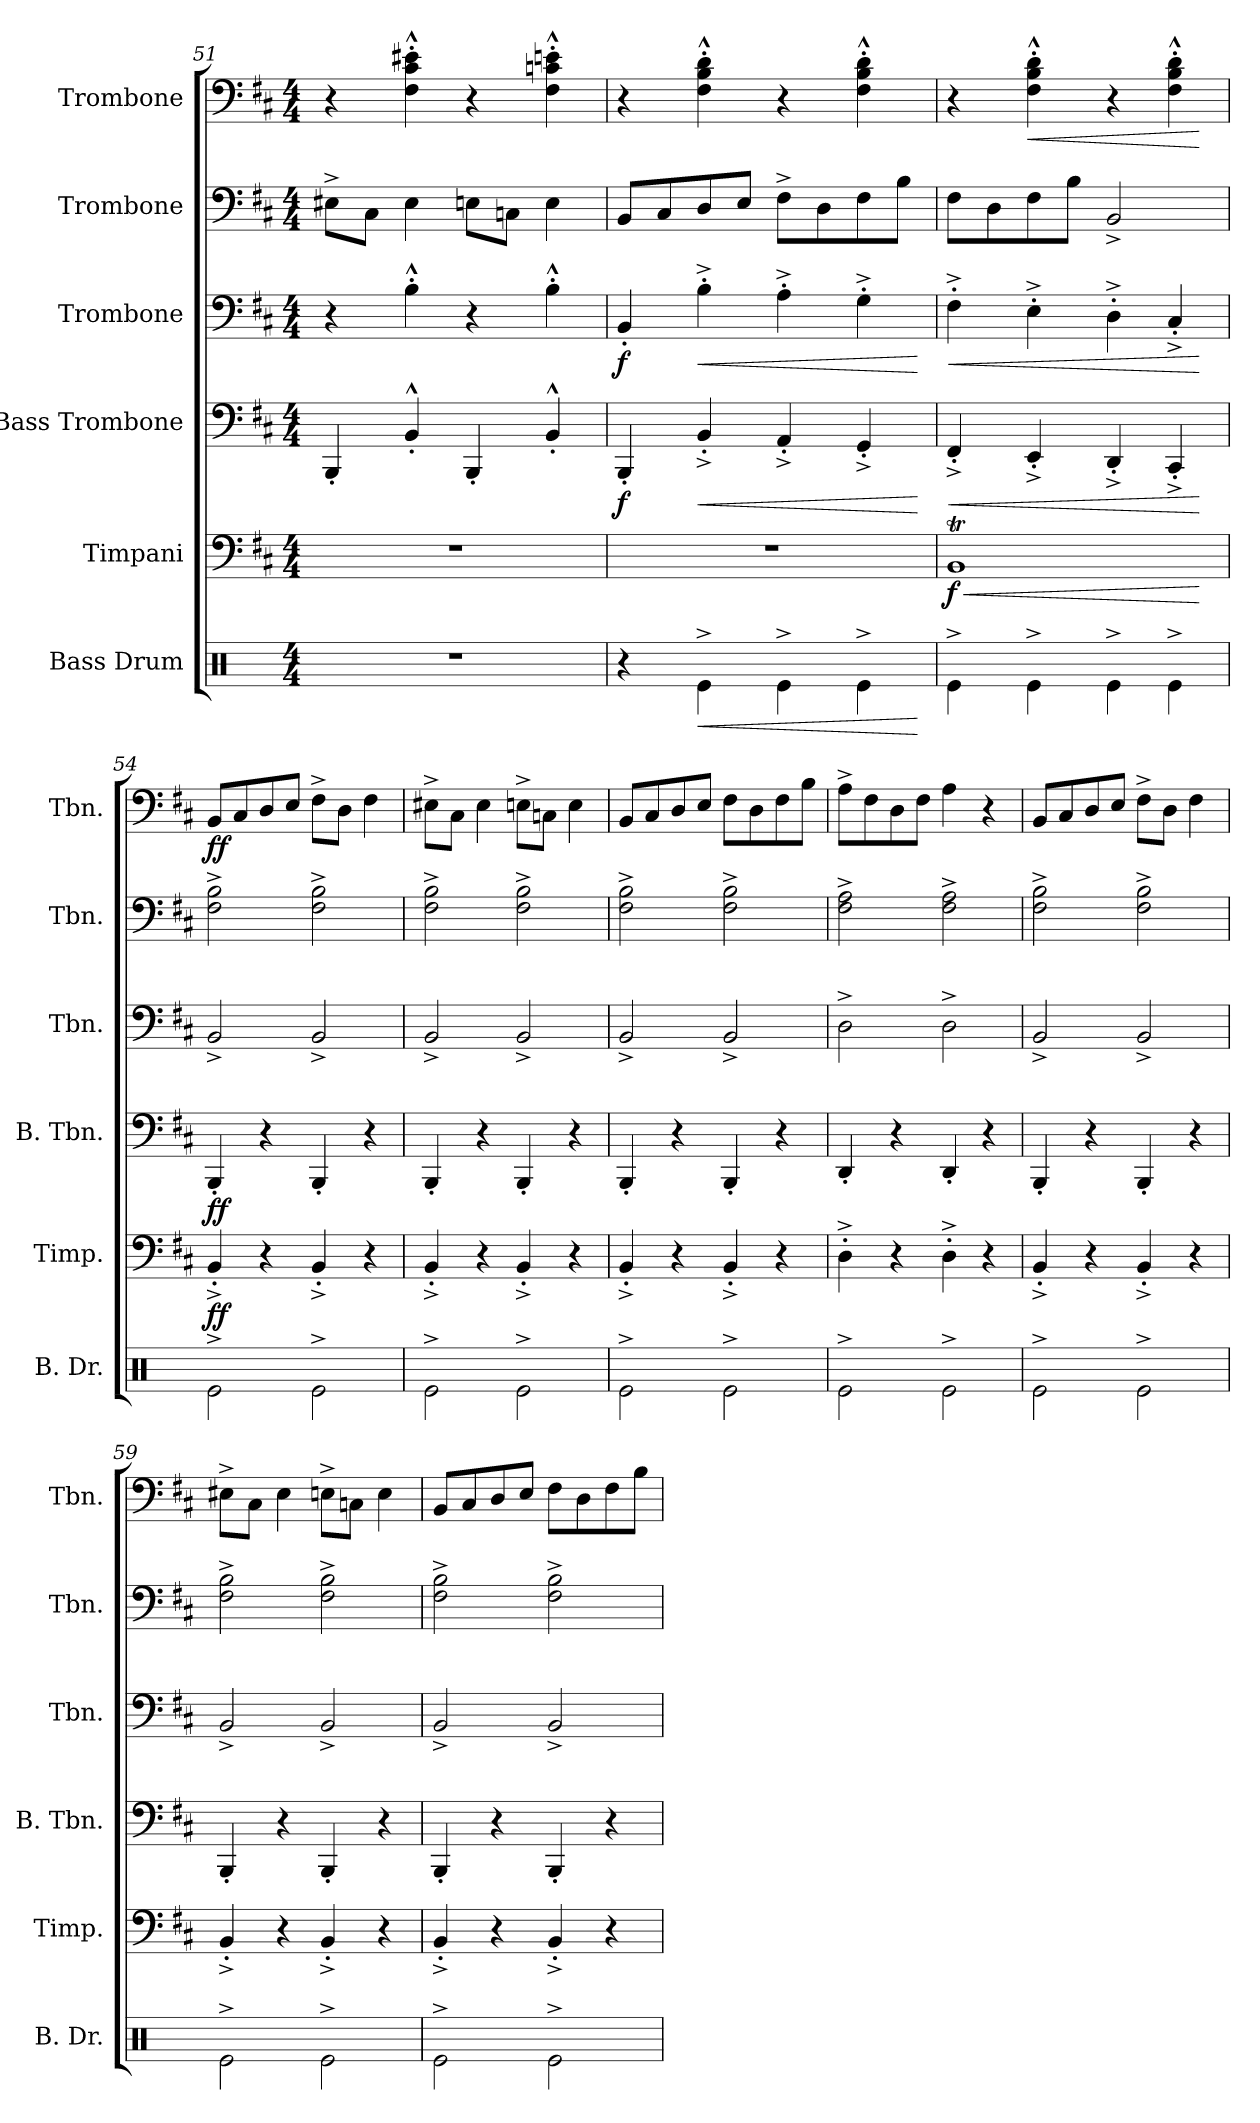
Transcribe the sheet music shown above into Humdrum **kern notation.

**kern	**dynam	**kern	**dynam	**kern	**dynam	**kern	**dynam	**kern	**kern	**dynam
*part6	*part6	*part5	*part5	*part4	*part4	*part3	*part3	*part2	*part1	*part1
*staff6	*staff6	*staff5	*staff5	*staff4	*staff4	*staff3	*staff3	*staff2	*staff1	*staff1
*I"Bass Drum	*	*I"Timpani	*	*I"Bass Trombone	*	*I"Trombone	*	*I"Trombone	*I"Trombone	*
*I'B. Dr.	*	*I'Timp.	*	*I'B. Tbn.	*	*I'Tbn.	*	*I'Tbn.	*I'Tbn.	*
*clefX	*	*clefF4	*	*clefF4	*	*clefF4	*	*clefF4	*clefF4	*
*k[]	*	*k[f#c#]	*	*k[f#c#]	*	*k[f#c#]	*	*k[f#c#]	*k[f#c#]	*
*M4/4	*	*M4/4	*	*M4/4	*	*M4/4	*	*M4/4	*M4/4	*
=51	=51	=51	=51	=51	=51	=51	=51	=51	=51	=51
1r	.	1r	.	4BBB'/	.	4r	.	8E#X^\L	4r	.
.	.	.	.	.	.	.	.	8C#\J	.	.
.	.	.	.	4BB'^^/	.	4B'^^\	.	4E#\	4F#\'^^ 4c#\'^^ 4e#X\'^^	.
.	.	.	.	4BBB'/	.	4r	.	8En\L	4r	.
.	.	.	.	.	.	.	.	8Cn\J	.	.
.	.	.	.	4BB'^^/	.	4B'^^\	.	4E\	4F#\'^^ 4cn\'^^ 4en\'^^	.
!!LO:LB:g=z
=52	=52	=52	=52	=52	=52	=52	=52	=52	=52	=52
!	!	!	!	!	!LO:DY:b	!	!LO:DY:b	!	!	!
4r	.	1r	.	4BBB'/	f	4BB'/	f	8BB/L	4r	.
.	.	.	.	.	.	.	.	8C#/	.	.
!	!LO:HP:b	!	!	!	!LO:HP:b	!	!LO:HP:b	!	!	!
4Re^\	<	.	.	4BB'^/	<	4B'^\	<	8D/	4F#\'^^ 4B\'^^ 4d\'^^	.
.	.	.	.	.	.	.	.	8E/J	.	.
4Re^\	.	.	.	4AA'^/	.	4A'^\	.	8F#^\L	4r	.
.	.	.	.	.	.	.	.	8D\	.	.
4Re^\	.	.	.	4GG'^/	.	4G'^\	.	8F#\	4F#\'^^ 4B\'^^ 4d\'^^	.
.	.	.	.	.	.	.	.	8B\J	.	.
.	[	.	.	.	[	.	[	.	.	.
=53	=53	=53	=53	=53	=53	=53	=53	=53	=53	=53
!	!	!	!LO:HP:b	!	!LO:HP:b	!	!LO:HP:b	!	!	!
!	!	!	!LO:DY:n=1:b	!	!	!	!	!	!	!
4Re^\	.	1BBT	< f	4FF#'^/	<	4F#'^\	<	8F#\L	4r	.
.	.	.	.	.	.	.	.	8D\	.	.
!	!	!	!	!	!	!	!	!	!	!LO:HP:b
4Re^\	.	.	.	4EE'^/	.	4E'^\	.	8F#\	4F#\'^^ 4B\'^^ 4d\'^^	<
.	.	.	.	.	.	.	.	8B\J	.	.
4Re^\	.	.	.	4DD'^/	.	4D'^\	.	2BB^/	4r	.
4Re^\	.	.	.	4CC#'^/	.	4C#'^/	.	.	4F#\'^^ 4B\'^^ 4d\'^^	.
.	.	.	[	.	[	.	[	.	.	[
=54	=54	=54	=54	=54	=54	=54	=54	=54	=54	=54
!!LO:REH:place=s1:a:B:fs=14:t=H
*	*	*	*	*	*	*	*	*	*MM150	*
!	!	!	!LO:DY:b	!	!LO:DY:b	!	!	!	!	!LO:DY:b
2Re^\	.	4BB'^/	ff	4BBB'/	ff	2BB^/	.	2F#\^ 2B\^	8BB/L	ff
.	.	.	.	.	.	.	.	.	8C#/	.
.	.	4r	.	4r	.	.	.	.	8D/	.
.	.	.	.	.	.	.	.	.	8E/J	.
2Re^\	.	4BB'^/	.	4BBB'/	.	2BB^/	.	2F#\^ 2B\^	8F#^\L	.
.	.	.	.	.	.	.	.	.	8D\J	.
.	.	4r	.	4r	.	.	.	.	4F#\	.
=55	=55	=55	=55	=55	=55	=55	=55	=55	=55	=55
2Re^\	.	4BB'^/	.	4BBB'/	.	2BB^/	.	2F#\^ 2B\^	8E#X^\L	.
.	.	.	.	.	.	.	.	.	8C#\J	.
.	.	4r	.	4r	.	.	.	.	4E#\	.
2Re^\	.	4BB'^/	.	4BBB'/	.	2BB^/	.	2F#\^ 2B\^	8En^\L	.
.	.	.	.	.	.	.	.	.	8Cn\J	.
.	.	4r	.	4r	.	.	.	.	4E\	.
=56	=56	=56	=56	=56	=56	=56	=56	=56	=56	=56
2Re^\	.	4BB'^/	.	4BBB'/	.	2BB^/	.	2F#\^ 2B\^	8BB/L	.
.	.	.	.	.	.	.	.	.	8C#/	.
.	.	4r	.	4r	.	.	.	.	8D/	.
.	.	.	.	.	.	.	.	.	8E/J	.
2Re^\	.	4BB'^/	.	4BBB'/	.	2BB^/	.	2F#\^ 2B\^	8F#\L	.
.	.	.	.	.	.	.	.	.	8D\	.
.	.	4r	.	4r	.	.	.	.	8F#\	.
.	.	.	.	.	.	.	.	.	8B\J	.
!!LO:PB:g=z
=57	=57	=57	=57	=57	=57	=57	=57	=57	=57	=57
2Re^\	.	4D'^\	.	4DD'/	.	2D^\	.	2F#\^ 2A\^	8A^\L	.
.	.	.	.	.	.	.	.	.	8F#\	.
.	.	4r	.	4r	.	.	.	.	8D\	.
.	.	.	.	.	.	.	.	.	8F#\J	.
2Re^\	.	4D'^\	.	4DD'/	.	2D^\	.	2F#\^ 2A\^	4A\	.
.	.	4r	.	4r	.	.	.	.	4r	.
=58	=58	=58	=58	=58	=58	=58	=58	=58	=58	=58
2Re^\	.	4BB'^/	.	4BBB'/	.	2BB^/	.	2F#\^ 2B\^	8BB/L	.
.	.	.	.	.	.	.	.	.	8C#/	.
.	.	4r	.	4r	.	.	.	.	8D/	.
.	.	.	.	.	.	.	.	.	8E/J	.
2Re^\	.	4BB'^/	.	4BBB'/	.	2BB^/	.	2F#\^ 2B\^	8F#^\L	.
.	.	.	.	.	.	.	.	.	8D\J	.
.	.	4r	.	4r	.	.	.	.	4F#\	.
=59	=59	=59	=59	=59	=59	=59	=59	=59	=59	=59
2Re^\	.	4BB'^/	.	4BBB'/	.	2BB^/	.	2F#\^ 2B\^	8E#X^\L	.
.	.	.	.	.	.	.	.	.	8C#\J	.
.	.	4r	.	4r	.	.	.	.	4E#\	.
2Re^\	.	4BB'^/	.	4BBB'/	.	2BB^/	.	2F#\^ 2B\^	8En^\L	.
.	.	.	.	.	.	.	.	.	8Cn\J	.
.	.	4r	.	4r	.	.	.	.	4E\	.
=60	=60	=60	=60	=60	=60	=60	=60	=60	=60	=60
2Re^\	.	4BB'^/	.	4BBB'/	.	2BB^/	.	2F#\^ 2B\^	8BB/L	.
.	.	.	.	.	.	.	.	.	8C#/	.
.	.	4r	.	4r	.	.	.	.	8D/	.
.	.	.	.	.	.	.	.	.	8E/J	.
2Re^\	.	4BB'^/	.	4BBB'/	.	2BB^/	.	2F#\^ 2B\^	8F#\L	.
.	.	.	.	.	.	.	.	.	8D\	.
.	.	4r	.	4r	.	.	.	.	8F#\	.
.	.	.	.	.	.	.	.	.	8B\J	.
=	=	=	=	=	=	=	=	=	=	=
*-	*-	*-	*-	*-	*-	*-	*-	*-	*-	*-
